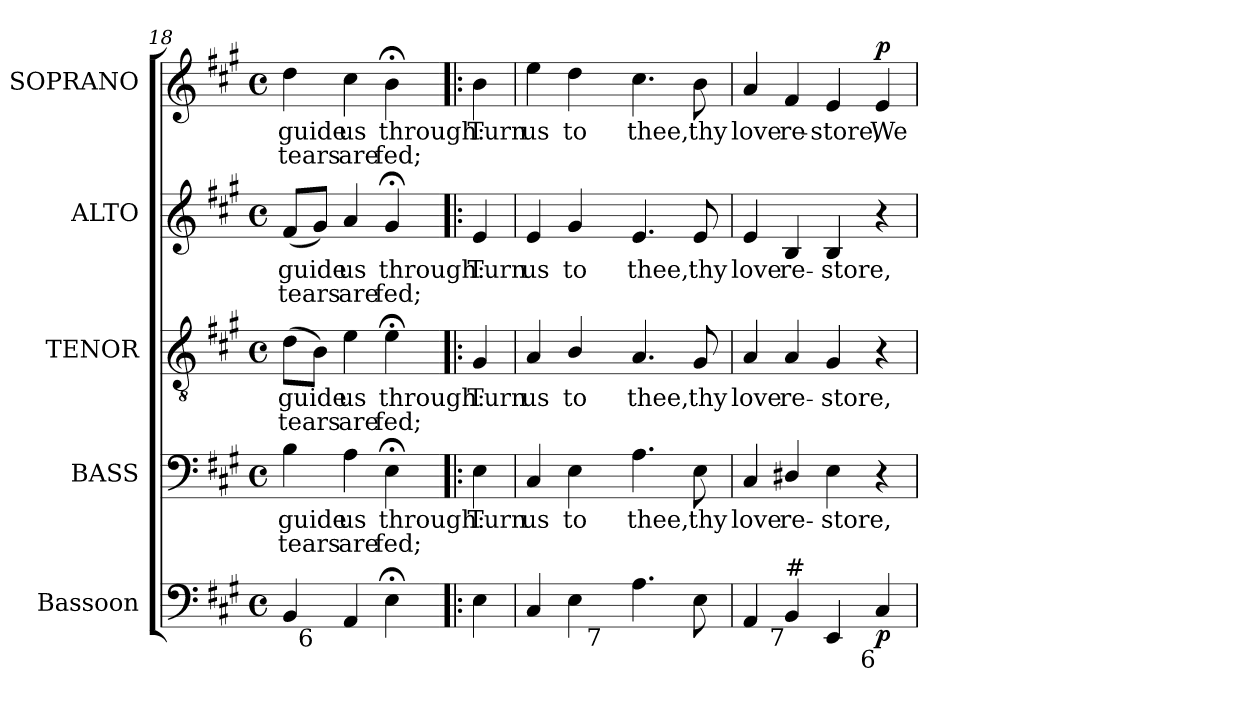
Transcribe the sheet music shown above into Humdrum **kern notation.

**kern	**dynam	**kern	**text	**text	**kern	**text	**text	**kern	**text	**text	**kern	**text	**text	**dynam
*part5	*part5	*part4	*part4	*part4	*part3	*part3	*part3	*part2	*part2	*part2	*part1	*part1	*part1	*part1
*staff5	*staff5	*staff4	*staff4	*staff4	*staff3	*staff3	*staff3	*staff2	*staff2	*staff2	*staff1	*staff1	*staff1	*staff1
*I"Bassoon	*	*I"BASS	*	*	*I"TENOR	*	*	*I"ALTO	*	*	*I"SOPRANO	*	*	*
*I'Bsn.	*	*I'B.	*	*	*I'T.	*	*	*I'A.	*	*	*I'S.	*	*	*
*clefF4	*	*clefF4	*	*	*clefGv2	*	*	*clefG2	*	*	*clefG2	*	*	*
*	*	*	*	*	*ITrd7c12	*	*	*	*	*	*	*	*	*
*k[f#c#g#]	*	*k[f#c#g#]	*	*	*k[f#c#g#]	*	*	*k[f#c#g#]	*	*	*k[f#c#g#]	*	*	*
*A:	*	*A:	*	*	*A:	*	*	*A:	*	*	*A:	*	*	*
*M4/4	*	*M4/4	*	*	*M4/4	*	*	*M4/4	*	*	*M4/4	*	*	*
*met(c)	*	*met(c)	*	*	*met(c)	*	*	*met(c)	*	*	*met(c)	*	*	*
=18	=18	=18	=18	=18	=18	=18	=18	=18	=18	=18	=18	=18	=18	=18
!	!	!	!LO:LY:b:color=#000000	!LO:LY:b:color=#000000	!	!	!	!	!	!	!	!	!	!
!	!	!	!	!	!	!LO:LY:b:color=#000000	!LO:LY:b:color=#000000	!	!	!	!	!	!	!
!	!	!	!	!	!	!	!	!	!LO:LY:b:color=#000000	!LO:LY:b:color=#000000	!	!	!	!
!LO:TX:b:rj:t=5	!	!	!	!	!	!	!	!	!	!	!	!	!	!
!	!	!	!	!	!	!	!	!	!	!	!	!LO:LY:b:color=#000000	!LO:LY:b:color=#000000	!
*^	*	*	*	*	*	*	*	*	*	*	*	*	*	*
4BBi/	8ryy	.	4Bi\	guide	tears	(8Di\L	guide	tears	(8f#i/L	guide	tears	4ddi\	guide	tears	.
!	!LO:TX:b:rj:t=6	!	!	!	!	!	!	!	!	!	!	!	!	!	!
.	2ryy	.	.	.	.	8BBi\J)	.	.	8g#i/J)	.	.	.	.	.	.
!	!	!	!	!LO:LY:b:color=#000000	!LO:LY:b:color=#000000	!	!	!	!	!	!	!	!	!	!
!	!	!	!	!	!	!	!LO:LY:b:color=#000000	!LO:LY:b:color=#000000	!	!	!	!	!	!	!
!	!	!	!	!	!	!	!	!	!	!LO:LY:b:color=#000000	!LO:LY:b:color=#000000	!	!	!	!
!	!	!	!	!	!	!	!	!	!	!	!	!	!LO:LY:b:color=#000000	!LO:LY:b:color=#000000	!
4AAi/	.	.	4Ai\	us	are	4Ei\	us	are	4ai/	us	are	4cc#i\	us	are	.
!	!	!	!	!LO:LY:b:color=#000000	!LO:LY:b:color=#000000	!	!	!	!	!	!	!	!	!	!
!	!	!	!	!	!	!	!LO:LY:b:color=#000000	!LO:LY:b:color=#000000	!	!	!	!	!	!	!
!	!	!	!	!	!	!	!	!	!	!LO:LY:b:color=#000000	!LO:LY:b:color=#000000	!	!	!	!
!	!	!	!	!	!	!	!	!	!	!	!	!	!LO:LY:b:color=#000000	!LO:LY:b:color=#000000	!
4E;i\	.	.	4E;i\	through:	fed;	4E;i\	through:	fed;	4g#;i/	through:	fed;	4b;i\	through:	fed;	.
.	8ryy	.	.	.	.	.	.	.	.	.	.	.	.	.	.
*v	*v	*	*	*	*	*	*	*	*	*	*	*	*	*	*
=19!|:	=19!|:	=19!|:	=19!|:	=19!|:	=19!|:	=19!|:	=19!|:	=19!|:	=19!|:	=19!|:	=19!|:	=19!|:	=19!|:	=19!|:
*^	*	*	*	*	*	*	*	*	*	*	*	*	*	*
!	!	!	!	!LO:LY:b:color=#000000	!	!	!	!	!	!	!	!	!	!	!
*v	*v	*	*	*	*	*	*	*	*	*	*	*	*	*	*
*^	*	*	*	*	*	*	*	*	*	*	*	*	*	*
!	!	!	!	!	!	!	!LO:LY:b:color=#000000	!	!	!	!	!	!	!	!
*v	*v	*	*	*	*	*	*	*	*	*	*	*	*	*	*
*^	*	*	*	*	*	*	*	*	*	*	*	*	*	*
!	!	!	!	!	!	!	!	!	!	!LO:LY:b:color=#000000	!	!	!	!	!
*v	*v	*	*	*	*	*	*	*	*	*	*	*	*	*	*
*^	*	*	*	*	*	*	*	*	*	*	*	*	*	*
!	!	!	!	!	!	!	!	!	!	!	!	!	!LO:LY:b:color=#000000	!	!
*v	*v	*	*	*	*	*	*	*	*	*	*	*	*	*	*
4Ei\	.	4Ei\	Turn	.	4GG#i/	Turn	.	4ei/	Turn	.	4bi\	Turn	.	.
=20	=20	=20	=20	=20	=20	=20	=20	=20	=20	=20	=20	=20	=20	=20
!	!	!	!LO:LY:b:color=#000000	!	!	!	!	!	!	!	!	!	!	!
!	!	!	!	!	!	!LO:LY:b:color=#000000	!	!	!	!	!	!	!	!
!	!	!	!	!	!	!	!	!	!LO:LY:b:color=#000000	!	!	!	!	!
!LO:TX:b:rj:t=6	!	!	!	!	!	!	!	!	!	!	!	!	!	!
!	!	!	!	!	!	!	!	!	!	!	!	!LO:LY:b:color=#000000	!	!
*^	*	*	*	*	*	*	*	*	*	*	*	*	*	*
4C#i/	4ryy	.	4C#i/	us	.	4AAi/	us	.	4ei/	us	.	4eei\	us	.	.
!	!	!	!	!LO:LY:b:color=#000000	!	!	!	!	!	!	!	!	!	!	!
!	!	!	!	!	!	!	!LO:LY:b:color=#000000	!	!	!	!	!	!	!	!
!	!	!	!	!	!	!	!	!	!	!LO:LY:b:color=#000000	!	!	!	!	!
!	!	!	!	!	!	!	!	!	!	!	!	!	!LO:LY:b:color=#000000	!	!
4Ei\	16ryy	.	4Ei\	to	.	4BBi/	to	.	4g#i/	to	.	4ddi\	to	.	.
.	32ryy	.	.	.	.	.	.	.	.	.	.	.	.	.	.
.	256.ryy	.	.	.	.	.	.	.	.	.	.	.	.	.	.
!	!LO:TX:b:rj:t=7	!	!	!	!	!	!	!	!	!	!	!	!	!	!
.	2ryy	.	.	.	.	.	.	.	.	.	.	.	.	.	.
!	!	!	!	!LO:LY:b:color=#000000	!	!	!	!	!	!	!	!	!	!	!
!	!	!	!	!	!	!	!LO:LY:b:color=#000000	!	!	!	!	!	!	!	!
!	!	!	!	!	!	!	!	!	!	!LO:LY:b:color=#000000	!	!	!	!	!
!	!	!	!	!	!	!	!	!	!	!	!	!	!LO:LY:b:color=#000000	!	!
4.Ai\	.	.	4.Ai\	thee,	.	4.AAi/	thee,	.	4.ei/	thee,	.	4.cc#i\	thee,	.	.
.	8ryy	.	.	.	.	.	.	.	.	.	.	.	.	.	.
!	!	!	!	!LO:LY:b:color=#000000	!	!	!	!	!	!	!	!	!	!	!
!	!	!	!	!	!	!	!LO:LY:b:color=#000000	!	!	!	!	!	!	!	!
!	!	!	!	!	!	!	!	!	!	!LO:LY:b:color=#000000	!	!	!	!	!
!	!	!	!	!	!	!	!	!	!	!	!	!	!LO:LY:b:color=#000000	!	!
8Ei\	.	.	8Ei\	thy	.	8GG#i/	thy	.	8ei/	thy	.	8bi\	thy	.	.
.	64ryy	.	.	.	.	.	.	.	.	.	.	.	.	.	.
.	128ryy	.	.	.	.	.	.	.	.	.	.	.	.	.	.
.	512ryy	.	.	.	.	.	.	.	.	.	.	.	.	.	.
*v	*v	*	*	*	*	*	*	*	*	*	*	*	*	*	*
!!LO:LB:g=z
=21	=21	=21	=21	=21	=21	=21	=21	=21	=21	=21	=21	=21	=21	=21
*^	*	*	*	*	*	*	*	*	*	*	*	*	*	*
!	!	!	!	!LO:LY:b:color=#000000	!	!	!	!	!	!	!	!	!	!	!
*v	*v	*	*	*	*	*	*	*	*	*	*	*	*	*	*
*^	*	*	*	*	*	*	*	*	*	*	*	*	*	*
!	!	!	!	!	!	!	!LO:LY:b:color=#000000	!	!	!	!	!	!	!	!
*v	*v	*	*	*	*	*	*	*	*	*	*	*	*	*	*
*^	*	*	*	*	*	*	*	*	*	*	*	*	*	*
!	!	!	!	!	!	!	!	!	!	!LO:LY:b:color=#000000	!	!	!	!	!
*v	*v	*	*	*	*	*	*	*	*	*	*	*	*	*	*
*^	*	*	*	*	*	*	*	*	*	*	*	*	*	*
!	!	!	!	!	!	!	!	!	!	!	!	!	!LO:LY:b:color=#000000	!	!
*v	*v	*	*	*	*	*	*	*	*	*	*	*	*	*	*
4AAi/	.	4C#i/	love	.	4AAi/	love	.	4ei/	love	.	4ai/	love	.	.
!	!	!	!LO:LY:b:color=#000000	!	!	!	!	!	!	!	!	!	!	!
!	!	!	!	!	!	!LO:LY:b:color=#000000	!	!	!	!	!	!	!	!
!	!	!	!	!	!	!	!	!	!LO:LY:b:color=#000000	!	!	!	!	!
!LO:TX:b:rj:t=7	!	!	!	!	!	!	!	!	!	!	!	!	!	!
!LO:TX:t=#	!	!	!	!	!	!	!	!	!	!	!	!	!	!
!	!	!	!	!	!	!	!	!	!	!	!	!LO:LY:b:color=#000000	!	!
4BBi/	.	4D#Xi/	re-	.	4AAi/	re-	.	4Bi/	re-	.	4f#i/	re-	.	.
!	!	!	!LO:LY:b:color=#000000	!	!	!	!	!	!	!	!	!	!	!
!	!	!	!	!	!	!LO:LY:b:color=#000000	!	!	!	!	!	!	!	!
!	!	!	!	!	!	!	!	!	!LO:LY:b:color=#000000	!	!	!	!	!
!	!	!	!	!	!	!	!	!	!	!	!	!LO:LY:b:color=#000000	!	!
4EEi/	.	4Ei\	-store,	.	4GG#i/	-store,	.	4Bi/	-store,	.	4ei/	-store,	.	.
!LO:TX:b:rj:t=6	!	!	!	!	!	!	!	!	!	!	!	!	!	!
!	!	!	!	!	!	!	!	!	!	!	!	!LO:LY:b:color=#000000	!	!
4C#i/	p	4r	.	.	4r	.	.	4r	.	.	4ei/	We	.	p
=	=	=	=	=	=	=	=	=	=	=	=	=	=	=
*-	*-	*-	*-	*-	*-	*-	*-	*-	*-	*-	*-	*-	*-	*-
